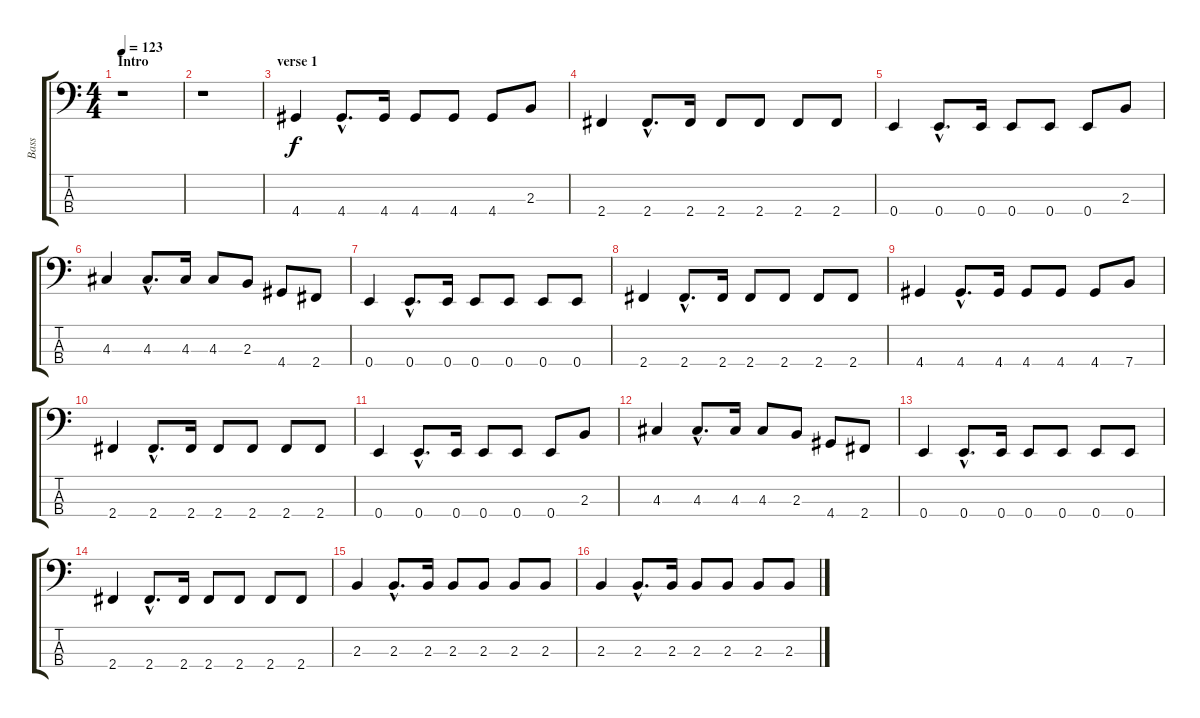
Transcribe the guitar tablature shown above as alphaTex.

\track ("Bass" "Bass") {instrument electricbassfinger}
\staff {score tabs}
\tuning (G2 D2 A1 E1) {hide}
\ts (4 4)
\section ("" "Intro")
\tempo 123
\clef f4
\ks c
r.1{dy f instrument electricbassfinger} |
r.1 |
\section ("" "verse 1")
4.4.4 4.4{hac}.8{d} 4.4.16 4.4.8 4.4.8 4.4.8 2.3.8 |
2.4.4 2.4{hac}.8{d} 2.4.16 2.4.8 2.4.8 2.4.8 2.4.8 |
0.4.4 0.4{hac}.8{d} 0.4.16 0.4.8 0.4.8 0.4.8 2.3.8 |
4.3.4 4.3{hac}.8{d} 4.3.16 4.3.8 2.3.8 4.4.8 2.4.8 |
0.4.4 0.4{hac}.8{d} 0.4.16 0.4.8 0.4.8 0.4.8 0.4.8 |
2.4.4 2.4{hac}.8{d} 2.4.16 2.4.8 2.4.8 2.4.8 2.4.8 |
4.4.4 4.4{hac}.8{d} 4.4.16 4.4.8 4.4.8 4.4.8 7.4.8 |
2.4.4 2.4{hac}.8{d} 2.4.16 2.4.8 2.4.8 2.4.8 2.4.8 |
0.4.4 0.4{hac}.8{d} 0.4.16 0.4.8 0.4.8 0.4.8 2.3.8 |
4.3.4 4.3{hac}.8{d} 4.3.16 4.3.8 2.3.8 4.4.8 2.4.8 |
0.4.4 0.4{hac}.8{d} 0.4.16 0.4.8 0.4.8 0.4.8 0.4.8 |
2.4.4 2.4{hac}.8{d} 2.4.16 2.4.8 2.4.8 2.4.8 2.4.8 |
2.3.4 2.3{hac}.8{d} 2.3.16 2.3.8 2.3.8 2.3.8 2.3.8 |
2.3.4 2.3{hac}.8{d} 2.3.16 2.3.8 2.3.8 2.3.8 2.3.8
